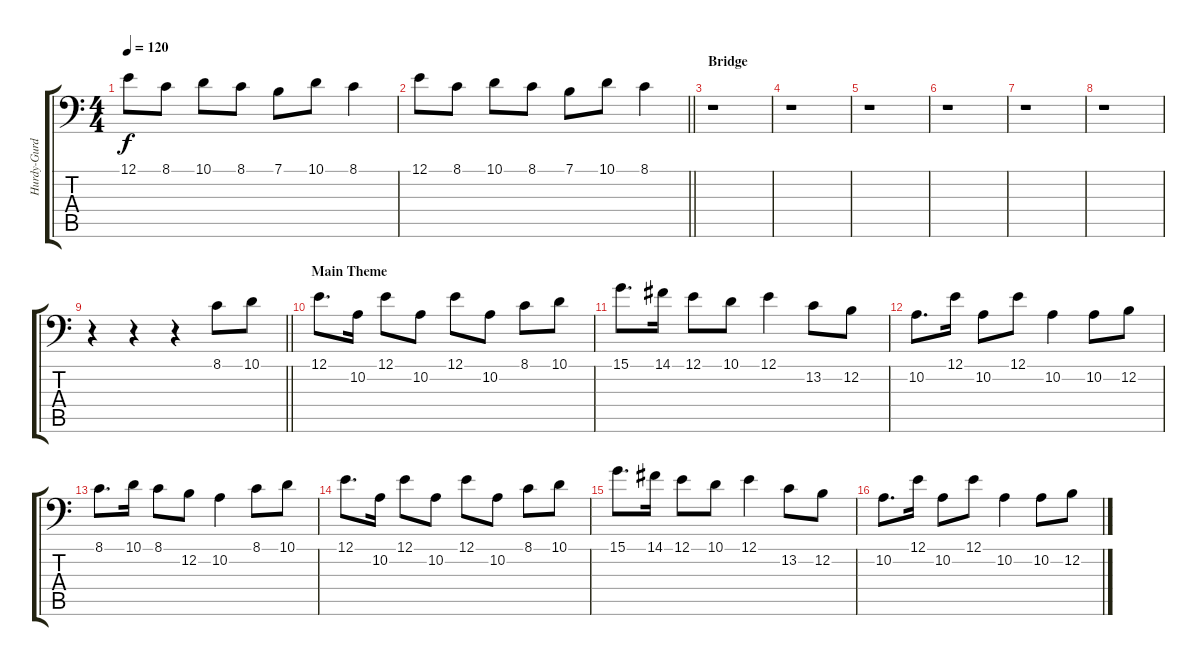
\track ("Hurdy-Gurdy" "Hurdy-Gurd") {instrument cello}
\staff {score tabs}
\tuning (E3 B2 G2 D2 A1 E1) {hide}
\ts (4 4)
\tempo 120
\clef f4
\ks c
12.1.8{dy f} 8.1.8 10.1.8 8.1.8 7.1.8 10.1.8 8.1.4 |
\barLineRight lightlight
12.1.8 8.1.8 10.1.8 8.1.8 7.1.8 10.1.8 8.1.4 |
\section ("" "Bridge")
r.1 |
r.1 |
r.1 |
r.1 |
r.1 |
r.1 |
\barLineRight lightlight
r.4 r.4 r.4 8.1.8 10.1.8 |
\section ("" "Main Theme")
12.1.8{d} 10.2.16 12.1.8 10.2.8 12.1.8 10.2.8 8.1.8 10.1.8 |
15.1.8{d} 14.1.16 12.1.8 10.1.8 12.1.4 13.2.8 12.2.8 |
10.2.8{d} 12.1.16 10.2.8 12.1.8 10.2.4 10.2.8 12.2.8 |
8.1.8{d} 10.1.16 8.1.8 12.2.8 10.2.4 8.1.8 10.1.8 |
12.1.8{d} 10.2.16 12.1.8 10.2.8 12.1.8 10.2.8 8.1.8 10.1.8 |
15.1.8{d} 14.1.16 12.1.8 10.1.8 12.1.4 13.2.8 12.2.8 |
10.2.8{d} 12.1.16 10.2.8 12.1.8 10.2.4 10.2.8 12.2.8
